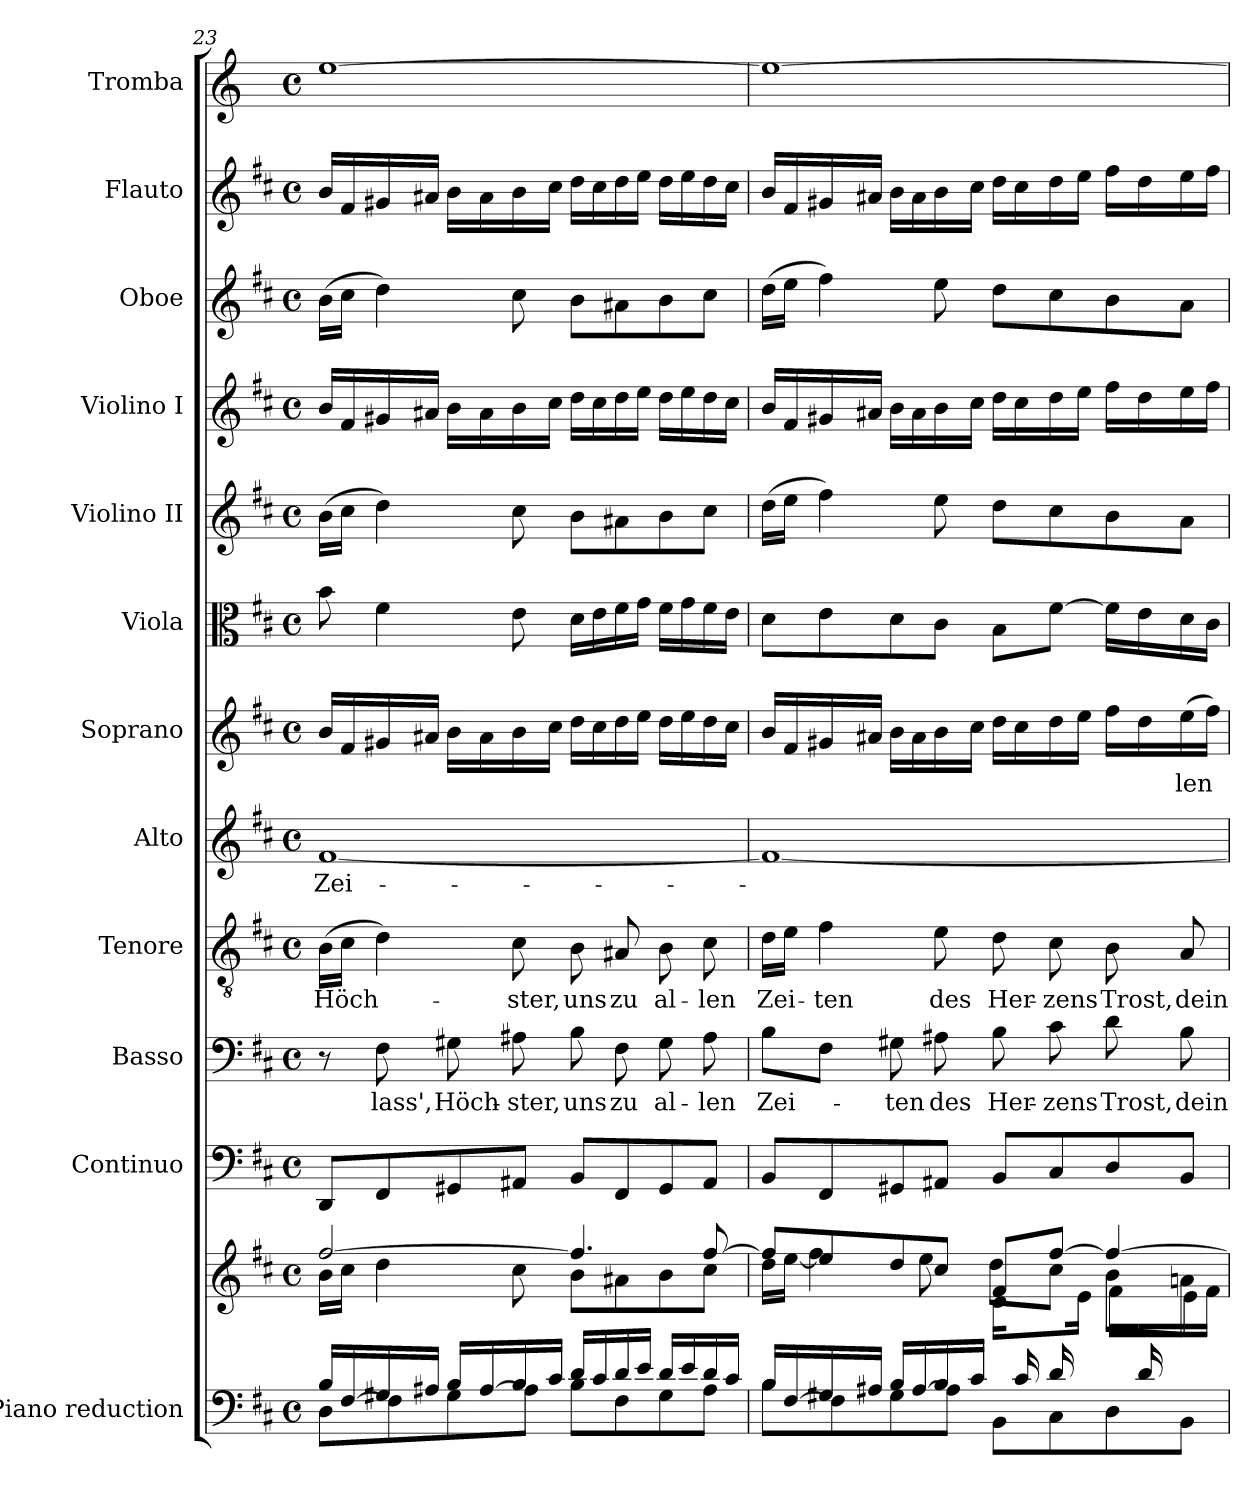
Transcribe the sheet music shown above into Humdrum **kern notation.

**kern	**kern	**kern	**kern	**text	**kern	**text	**kern	**text	**kern	**text	**kern	**kern	**kern	**kern	**kern	**kern
*part12	*part12	*part11	*part10	*part10	*part9	*part9	*part8	*part8	*part7	*part7	*part6	*part5	*part4	*part3	*part2	*part1
*staff13	*staff12	*staff11	*staff10	*staff10	*staff9	*staff9	*staff8	*staff8	*staff7	*staff7	*staff6	*staff5	*staff4	*staff3	*staff2	*staff1
*I"Piano reduction	*	*I"Continuo	*I"Basso	*	*I"Tenore	*	*I"Alto	*	*I"Soprano	*	*I"Viola	*I"Violino II	*I"Violino I	*I"Oboe	*I"Flauto	*I"Tromba
*I'Pno	*	*	*	*	*	*	*	*	*	*	*I'Vla	*I'Vln	*I'Vln	*I'Ob	*I'Fl	*
*clefF4	*clefG2	*clefF4	*clefF4	*	*clefGv2	*	*clefG2	*	*clefG2	*	*clefC3	*clefG2	*clefG2	*clefG2	*clefG2	*clefG2
*	*	*	*	*	*	*	*	*	*	*	*	*	*	*	*	*ITrd-1c-2
*k[f#c#]	*k[f#c#]	*k[f#c#]	*k[f#c#]	*	*k[f#c#]	*	*k[f#c#]	*	*k[f#c#]	*	*k[f#c#]	*k[f#c#]	*k[f#c#]	*k[f#c#]	*k[f#c#]	*k[f#c#]
*M4/4	*M4/4	*M4/4	*M4/4	*	*M4/4	*	*M4/4	*	*M4/4	*	*M4/4	*M4/4	*M4/4	*M4/4	*M4/4	*M4/4
*met(c)	*met(c)	*met(c)	*met(c)	*	*met(c)	*	*met(c)	*	*met(c)	*	*met(c)	*met(c)	*met(c)	*met(c)	*met(c)	*met(c)
=23	=23	=23	=23	=23	=23	=23	=23	=23	=23	=23	=23	=23	=23	=23	=23	=23
*^	*^	*	*	*	*	*	*	*	*	*	*	*	*	*	*	*
!	!	!	!	!	!	!	!	!LO:LY:b	!	!LO:LY:b	!	!	!	!	!	!	!	!
16B/LL	8D\L	[2ff#/	16b\LL	8DD/L	8r	.	(16B\LL	Höch-	[1f#	Zei-	16b/LL	.	8b\	(16b\LL	16b/LL	(16b\LL	16b/LL	[1ff#
[<16F#/	.	.	16cc#\JJ	.	.	.	16c#\JJ	.	.	.	16f#/	.	.	16cc#\JJ	16f#/	16cc#\JJ	16f#/	.
!	!	!	!	!	!	!LO:LY:b	!	!	!	!	!	!	!	!	!	!	!	!
16G#X/	8F#\]	.	4dd\	8FF#/	8F#\	lass',	4d\)	.	.	.	16g#X/	.	4f#\	4dd\)	16g#X/	4dd\)	16g#X/	.
16A#X/JJ	.	.	.	.	.	.	.	.	.	.	16a#X/JJ	.	.	.	16a#X/JJ	.	16a#X/JJ	.
!	!	!	!	!	!	!LO:LY:b	!	!	!	!	!	!	!	!	!	!	!	!
16B/LL	8G#\	.	.	8GG#X/	8G#X\	Höch-	.	.	.	.	16b\LL	.	.	.	16b\LL	.	16b\LL	.
[<16A#/	.	.	.	.	.	.	.	.	.	.	16a#\	.	.	.	16a#\	.	16a#\	.
!	!	!	!	!	!	!LO:LY:b	!	!LO:LY:b	!	!	!	!	!	!	!	!	!	!
16B/	8A#\J]	.	8cc#\	8AA#X/J	8A#X\	-ster,	8c#\	-ster,	.	.	16b\	.	8e\	8cc#\	16b\	8cc#\	16b\	.
16c#/JJ	.	.	.	.	.	.	.	.	.	.	16cc#\JJ	.	.	.	16cc#\JJ	.	16cc#\JJ	.
!	!	!	!	!	!	!LO:LY:b	!	!LO:LY:b	!	!	!	!	!	!	!	!	!	!
16d/LL	8B\L	4.ff#/]	8b\L	8BB/L	8B\	uns	8B\	uns	.	.	16dd\LL	.	16d\LL	8b\L	16dd\LL	8b\L	16dd\LL	.
16c#/	.	.	.	.	.	.	.	.	.	.	16cc#\	.	16e\	.	16cc#\	.	16cc#\	.
!	!	!	!	!	!	!LO:LY:b	!	!LO:LY:b	!	!	!	!	!	!	!	!	!	!
16d/	8F#\	.	8a#X\	8FF#/	8F#\	zu	8A#X/	zu	.	.	16dd\	.	16f#\	8a#X\	16dd\	8a#X\	16dd\	.
16e/JJ	.	.	.	.	.	.	.	.	.	.	16ee\JJ	.	16g\JJ	.	16ee\JJ	.	16ee\JJ	.
!	!	!	!	!	!	!LO:LY:b	!	!LO:LY:b	!	!	!	!	!	!	!	!	!	!
16d/LL	8G#\	.	8b\	8GG#/	8G#\	al-	8B\	al-	.	.	16dd\LL	.	16f#\LL	8b\	16dd\LL	8b\	16dd\LL	.
16e/	.	.	.	.	.	.	.	.	.	.	16ee\	.	16g\	.	16ee\	.	16ee\	.
!	!	!	!	!	!	!LO:LY:b	!	!LO:LY:b	!	!	!	!	!	!	!	!	!	!
16d/	8A#\J	[8ff#/	8cc#\J	8AA#/J	8A#\	-len	8c#\	-len	.	.	16dd\	.	16f#\	8cc#\J	16dd\	8cc#\J	16dd\	.
16c#/JJ	.	.	.	.	.	.	.	.	.	.	16cc#\JJ	.	16e\JJ	.	16cc#\JJ	.	16cc#\JJ	.
!!LO:PB:g=z
=24	=24	=24	=24	=24	=24	=24	=24	=24	=24	=24	=24	=24	=24	=24	=24	=24	=24	=24
*	*	*	*^	*	*	*	*	*	*	*	*	*	*	*	*	*	*	*
!	!	!	!	!	!	!	!LO:LY:b	!	!LO:LY:b	!	!	!	!	!	!	!	!	!	!
16B/LL	8B\L	8ff#/L]	16dd\LL	2ryy	8BB/L	8B\L	Zei-	16d\LL	Zei-	1f#_	.	16b/LL	.	8d\L	(16dd\LL	16b/LL	(16dd\LL	16b/LL	1ff#_
[<16F#/	.	.	[16ee\JJ	.	.	.	.	16e\JJ	.	.	.	16f#/	.	.	16ee\JJ	16f#/	16ee\JJ	16f#/	.
!	!	!	!	!	!	!	!	!	!LO:LY:b	!	!	!	!	!	!	!	!	!	!
16G#X/	8F#\]	8ee/]	4ff#\	.	8FF#/	8F#\J	.	4f#\	-ten	.	.	16g#X/	.	8e\	4ff#\)	16g#X/	4ff#\)	16g#X/	.
16A#X/JJ	.	.	.	.	.	.	.	.	.	.	.	16a#X/JJ	.	.	.	16a#X/JJ	.	16a#X/JJ	.
!	!	!	!	!	!	!	!LO:LY:b	!	!	!	!	!	!	!	!	!	!	!	!
16B/LL	8G#\	8dd/	.	.	8GG#X/	8G#X\	-ten	.	.	.	.	16b\LL	.	8d\	.	16b\LL	.	16b\LL	.
[<16A#/	.	.	.	.	.	.	.	.	.	.	.	16a#\	.	.	.	16a#\	.	16a#\	.
!	!	!	!	!	!	!	!LO:LY:b	!	!LO:LY:b	!	!	!	!	!	!	!	!	!	!
16B/	8A#\J]	8cc#/J	8ee\	.	8AA#X/J	8A#X\	des	8e\	des	.	.	16b\	.	8c#\J	8ee\	16b\	8ee\	16b\	.
16c#/JJ	.	.	.	.	.	.	.	.	.	.	.	16cc#\JJ	.	.	.	16cc#\JJ	.	16cc#\JJ	.
!	!	!	!	!	!	!	!LO:LY:b	!	!LO:LY:b	!	!	!	!	!	!	!	!	!	!
16ryy	8BB\L	8f#/L	8dd\L	16d\LL	8BB/L	8B\	Her-	8d\	Her-	.	.	16dd\LL	.	8B\L	8dd\L	16dd\LL	8dd\L	16dd\LL	.
16c#/	.	.	.	8ryy	.	.	.	.	.	.	.	16cc#\	.	.	.	16cc#\	.	16cc#\	.
!	!	!	!	!	!	!	!LO:LY:b	!	!LO:LY:b	!	!	!	!	!	!	!	!	!	!
16d/	8C#\	[8ff#/J	8cc#\J	.	8C#/	8c#\	-zens	8c#\	-zens	.	.	16dd\	.	[8f#\J	8cc#\	16dd\	8cc#\	16dd\	.
8ryy	.	.	.	16e\JJ	.	.	.	.	.	.	.	16ee\JJ	.	.	.	16ee\JJ	.	16ee\JJ	.
!	!	!	!	!	!	!	!LO:LY:b	!	!LO:LY:b	!	!	!	!	!	!	!	!	!	!
.	8D\	4ff#/_	8b\L	16f#\LL	8D/	8d\	Trost,	8B\	Trost,	.	.	16ff#\LL	.	16f#\LL]	8b\	16ff#\LL	8b\	16ff#\LL	.
16d/	.	.	.	16ryy	.	.	.	.	.	.	.	16dd\	.	16e\	.	16dd\	.	16dd\	.
!	!	!	!	!	!	!	!LO:LY:b	!	!LO:LY:b	!	!	!	!LO:LY:b	!	!	!	!	!	!
8ryy	8BB\J	.	8an\J	16e\	8BB/J	8B\	dein	8A/	dein	.	.	(16ee\	-len	16d\	8a\J	16ee\	8a\J	16ee\	.
.	.	.	.	16f#\JJ	.	.	.	.	.	.	.	16ff#\JJ)	.	16c#\JJ	.	16ff#\JJ	.	16ff#\JJ	.
*v	*v	*	*	*	*	*	*	*	*	*	*	*	*	*	*	*	*	*	*
*	*v	*v	*v	*	*	*	*	*	*	*	*	*	*	*	*	*	*	*
=	=	=	=	=	=	=	=	=	=	=	=	=	=	=	=	=
*-	*-	*-	*-	*-	*-	*-	*-	*-	*-	*-	*-	*-	*-	*-	*-	*-
